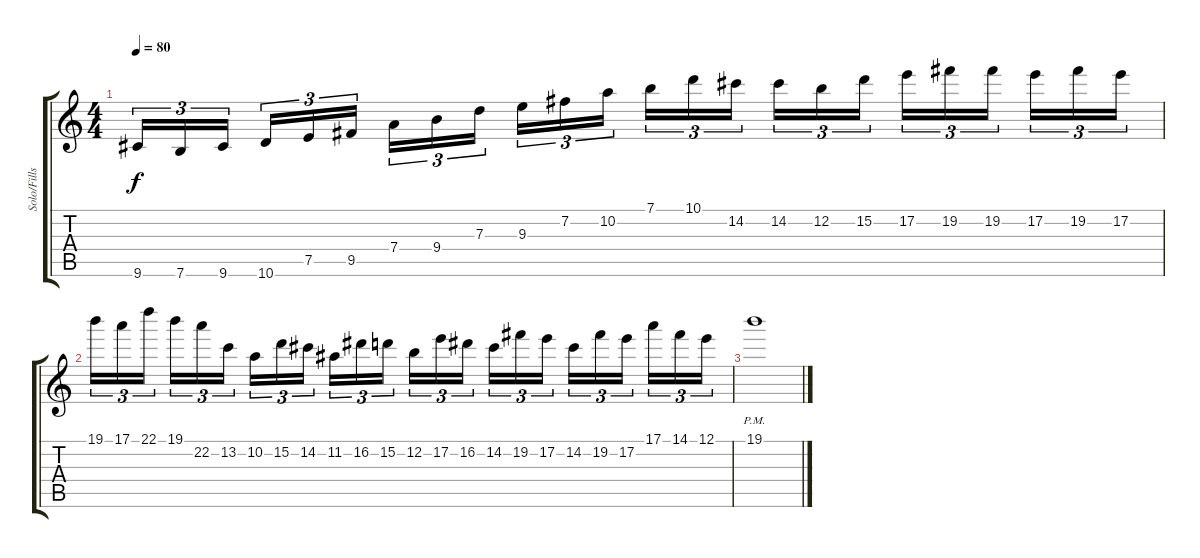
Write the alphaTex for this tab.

\track ("Solo/Fills" "Solo/Fills") {instrument distortionguitar}
\staff {score tabs}
\tuning (E4 B3 G3 D3 A2 E2) {hide}
\ts (4 4)
\tempo 80
\clef g2
\ks c
9.6.16{tu (3 2) dy f} 7.6.16{tu (3 2)} 9.6.16{tu (3 2) beam splitsecondary} 10.6.16{tu (3 2)} 7.5.16{tu (3 2)} 9.5.16{tu (3 2)} 7.4.16{tu (3 2)} 9.4.16{tu (3 2)} 7.3.16{tu (3 2) beam splitsecondary} 9.3.16{tu (3 2)} 7.2.16{tu (3 2)} 10.2.16{tu (3 2)} 7.1.16{tu (3 2)} 10.1.16{tu (3 2)} 14.2.16{tu (3 2) beam splitsecondary} 14.2.16{tu (3 2)} 12.2.16{tu (3 2)} 15.2.16{tu (3 2)} 17.2.16{tu (3 2)} 19.2.16{tu (3 2)} 19.2.16{tu (3 2) beam splitsecondary} 17.2.16{tu (3 2)} 19.2.16{tu (3 2)} 17.2.16{tu (3 2)} |
19.1.16{tu (3 2)} 17.1.16{tu (3 2)} 22.1.16{tu (3 2) beam splitsecondary} 19.1.16{tu (3 2)} 22.2.16{tu (3 2)} 13.2.16{tu (3 2)} 10.2.16{tu (3 2)} 15.2.16{tu (3 2)} 14.2.16{tu (3 2) beam splitsecondary} 11.2.16{tu (3 2)} 16.2.16{tu (3 2)} 15.2.16{tu (3 2)} 12.2.16{tu (3 2)} 17.2.16{tu (3 2)} 16.2.16{tu (3 2) beam splitsecondary} 14.2.16{tu (3 2)} 19.2.16{tu (3 2)} 17.2.16{tu (3 2)} 14.2.16{tu (3 2)} 19.2.16{tu (3 2)} 17.2.16{tu (3 2) beam splitsecondary} 17.1.16{tu (3 2)} 14.1.16{tu (3 2)} 12.1.16{tu (3 2)} |
19.1{pm}.1
